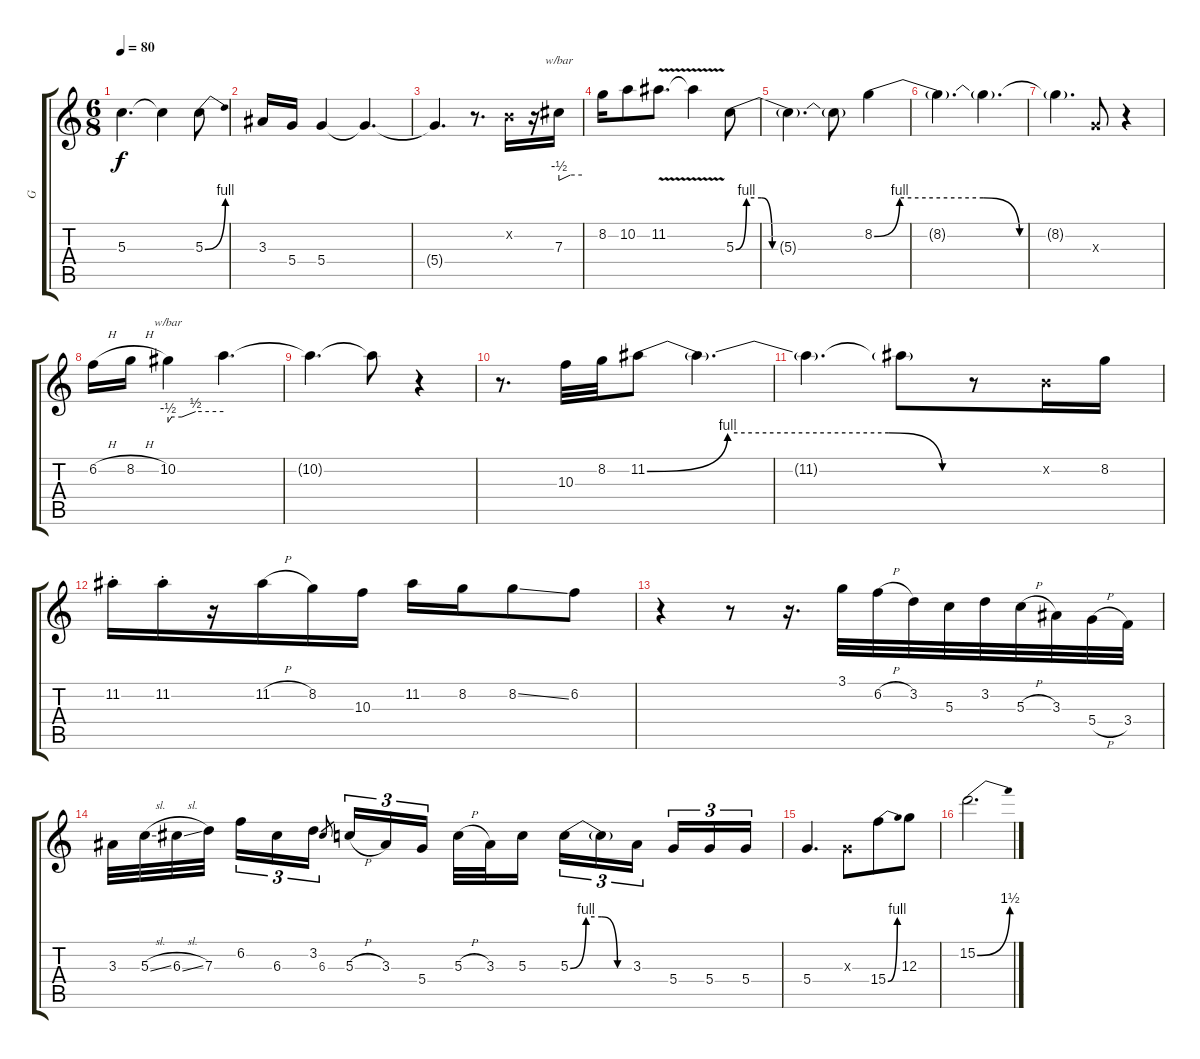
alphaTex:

\track ("G" "G") {instrument distortionguitar}
\staff {score tabs}
\tuning (E4 B3 G3 D3 A2 E2) {hide}
\ts (6 8)
\tempo 80
\clef g2
\ks c
5.3{t}.4{d dy f} 5.3{t}.4 5.3{be (bend 0 0 60 4)}.8 |
3.3.16 5.4.16 5.4.4 5.4{t}.4{d} |
5.4{t}.4{d} r.8{d} 0.2{x}.16 r.16 7.3.16{tbe (custom default 0 -2 30 0 60 0)} |
8.2.16 10.2.8 11.2{v}.8{d} 11.2{t}.4 5.3{be (custom 0 0 5 4 12 4 17 0 45 0 60 0)}.8 |
5.3{t}.4{d} 5.3{t}.8 8.2{be (custom 0 0 7 4 30 4 40 0 60 0)}.4 |
8.2{t}.4{d} 8.2{t}.4{d} |
8.2{t}.4{d} 0.3{x}.8 r.4 |
6.2{h}.16 8.2{h}.16 10.2.4{tbe (custom default 0 -2 4 0 15 0 30 2 60 2)} 10.2{t}.4{d} |
10.2{t}.4{d} 10.2{t}.8 r.4 |
r.8{d} 10.3.32 8.2.32 11.2{be (custom 0 0 15 4 45 4 55 0 60 0)}.8 11.2{t}.4{d} |
11.2{t}.4{d} 11.2{t}.8 r.8 0.2{x}.16 8.2.16 |
11.2{st}.16 11.2{st}.16 r.16 11.2{h}.16 8.2.16 10.3.16 11.2.16 8.2.16 8.2{ss}.8 6.2.8 |
r.4 r.8 r.16{d} 3.1.32 6.2{h}.32 3.2.32 5.3.32 3.2.32 5.3{h}.32 3.3.32 5.4{h}.32 3.4.32 |
3.3.32 5.3{sl}.32 6.3{sl}.32 7.3.32{beam splitsecondary} 6.2.16{tu (3 2)} 6.3.16{tu (3 2)} 3.2.16{tu (3 2)} 6.3.8{gr beam splitsecondary} 5.3{h}.16{tu (3 2)} 3.3.16{tu (3 2)} 5.4.16{tu (3 2)} 5.3{h}.32 3.3.32 5.3.16{beam splitsecondary} 5.3{be (custom 0 0 15 4 30 4 45 0 60 0)}.16{tu (3 2)} 5.3{t}.16{tu (3 2)} 3.3.16{tu (3 2) beam splitsecondary} 5.4.16{tu (3 2)} 5.4.16{tu (3 2)} 5.4.16{tu (3 2)} |
5.4.4{d} 0.3{x}.8 15.4{be (bend 0 0 60 4)}.8 12.3.8 |
15.2{be (bend 0 0 60 6)}.2{d}
